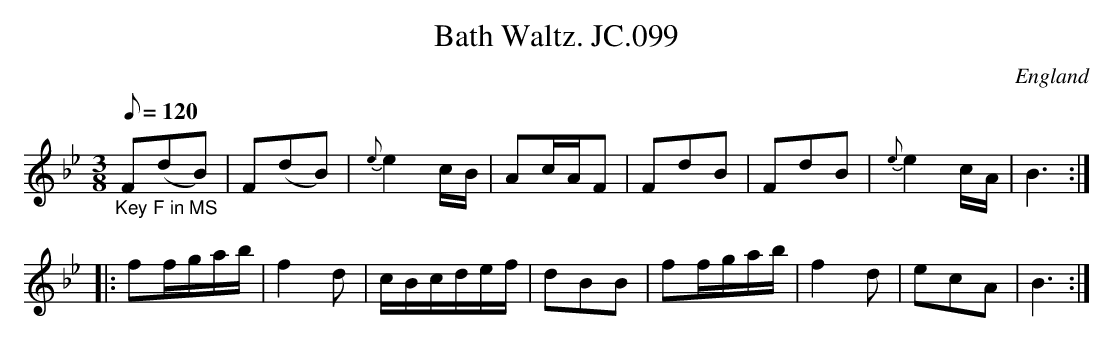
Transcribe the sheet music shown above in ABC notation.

X:1
T:Bath Waltz. JC.099
L:1/8
M:3/8
O:England
Q:1/8=120
K:Bb
"_Key F in MS"\
F(dB)|F(dB)|{e}e2c/B/|Ac/A/F|\
FdB|FdB|{e}e2c/A/|B3:|!
|:ff/g/a/b/|f2d|c/B/c/d/e/f/|dBB|\
ff/g/a/b/|f2d|ecA|B3:|
